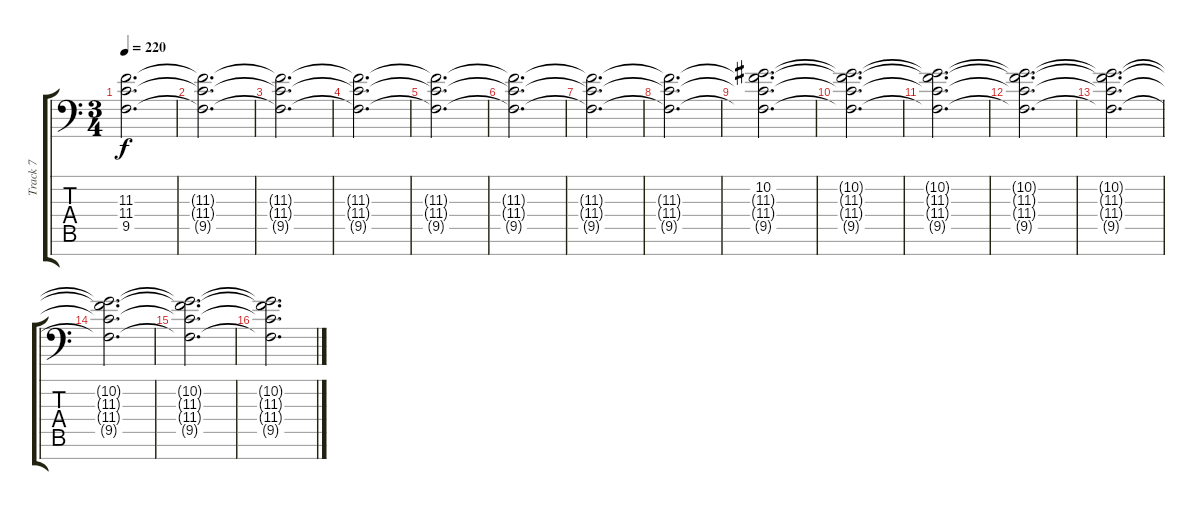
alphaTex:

\track ("Track 7" "Track 7") {instrument choiraahs}
\staff {score tabs}
\tuning (Eb4 Bb3 Gb3 Db3 Ab2 Eb2 Bb1) {hide}
\ts (3 4)
\tempo 220
\clef f4
\ks c
(11.3 11.4 9.5).2{d dy f} |
(11.3{t} 11.4{t} 9.5{t}).2{d} |
(11.3{t} 11.4{t} 9.5{t}).2{d} |
(11.3{t} 11.4{t} 9.5{t}).2{d} |
(11.3{t} 11.4{t} 9.5{t}).2{d} |
(11.3{t} 11.4{t} 9.5{t}).2{d} |
(11.3{t} 11.4{t} 9.5{t}).2{d} |
(11.3{t} 11.4{t} 9.5{t}).2{d} |
(10.2 11.3{t} 11.4{t} 9.5{t}).2{d} |
(10.2{t} 11.3{t} 11.4{t} 9.5{t}).2{d} |
(10.2{t} 11.3{t} 11.4{t} 9.5{t}).2{d} |
(10.2{t} 11.3{t} 11.4{t} 9.5{t}).2{d} |
(10.2{t} 11.3{t} 11.4{t} 9.5{t}).2{d} |
(10.2{t} 11.3{t} 11.4{t} 9.5{t}).2{d} |
(10.2{t} 11.3{t} 11.4{t} 9.5{t}).2{d} |
(10.2{t} 11.3{t} 11.4{t} 9.5{t}).2{d}
